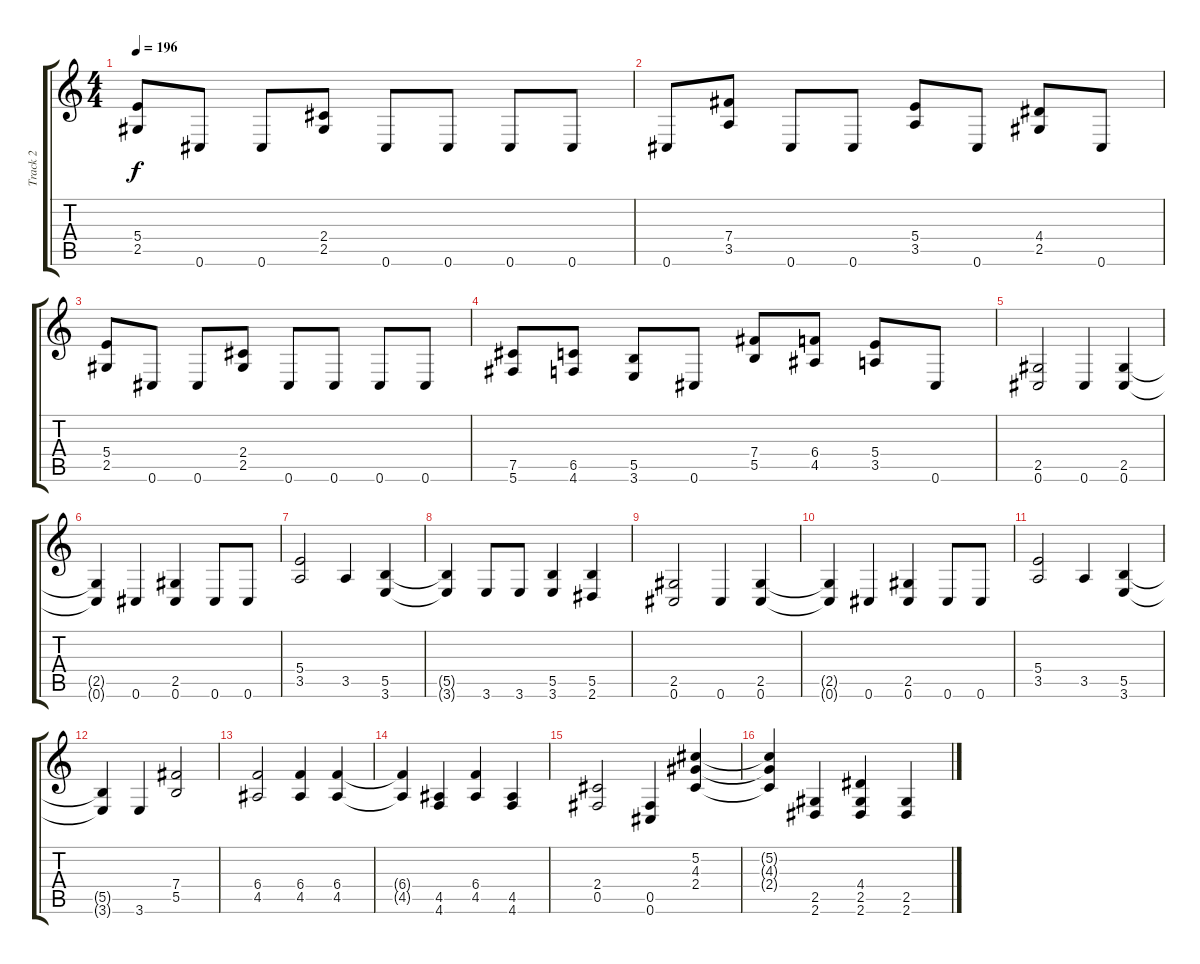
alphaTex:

\track ("Track 2" "Track 2") {instrument distortionguitar}
\staff {score tabs}
\tuning (Db4 Ab3 E3 B2 Gb2 Db2) {hide}
\ts (4 4)
\tempo 196
\clef g2
\ks c
(5.4 2.5).8{dy f} 0.6.8 0.6.8 (2.4 2.5).8 0.6.8 0.6.8 0.6.8 0.6.8 |
0.6.8 (7.4 3.5).8 0.6.8 0.6.8 (5.4 3.5).8 0.6.8 (4.4 2.5).8 0.6.8 |
(5.4 2.5).8 0.6.8 0.6.8 (2.4 2.5).8 0.6.8 0.6.8 0.6.8 0.6.8 |
(7.5 5.6).8 (6.5 4.6).8 (5.5 3.6).8 0.6.8 (7.4 5.5).8 (6.4 4.5).8 (5.4 3.5).8 0.6.8 |
(2.5 0.6).2 0.6.4 (2.5 0.6).4 |
(2.5{t} 0.6{t}).4 0.6.4 (2.5 0.6).4 0.6.8 0.6.8 |
(5.4 3.5).2 3.5.4 (5.5 3.6).4 |
(5.5{t} 3.6{t}).4 3.6.8 3.6.8 (5.5 3.6).4 (5.5 2.6).4 |
(2.5 0.6).2 0.6.4 (2.5 0.6).4 |
(2.5{t} 0.6{t}).4 0.6.4 (2.5 0.6).4 0.6.8 0.6.8 |
(5.4 3.5).2 3.5.4 (5.5 3.6).4 |
(5.5{t} 3.6{t}).4 3.6.4 (7.4 5.5).2 |
(6.4 4.5).2 (6.4 4.5).4 (6.4 4.5).4 |
(6.4{t} 4.5{t}).4 (4.5 4.6).4 (6.4 4.5).4 (4.5 4.6).4 |
(2.4 0.5).2 (0.5 0.6).4 (5.2 4.3 2.4).4 |
(5.2{t} 4.3{t} 2.4{t}).4 (2.5 2.6).4 (4.4 2.5 2.6).4 (2.5 2.6).4
